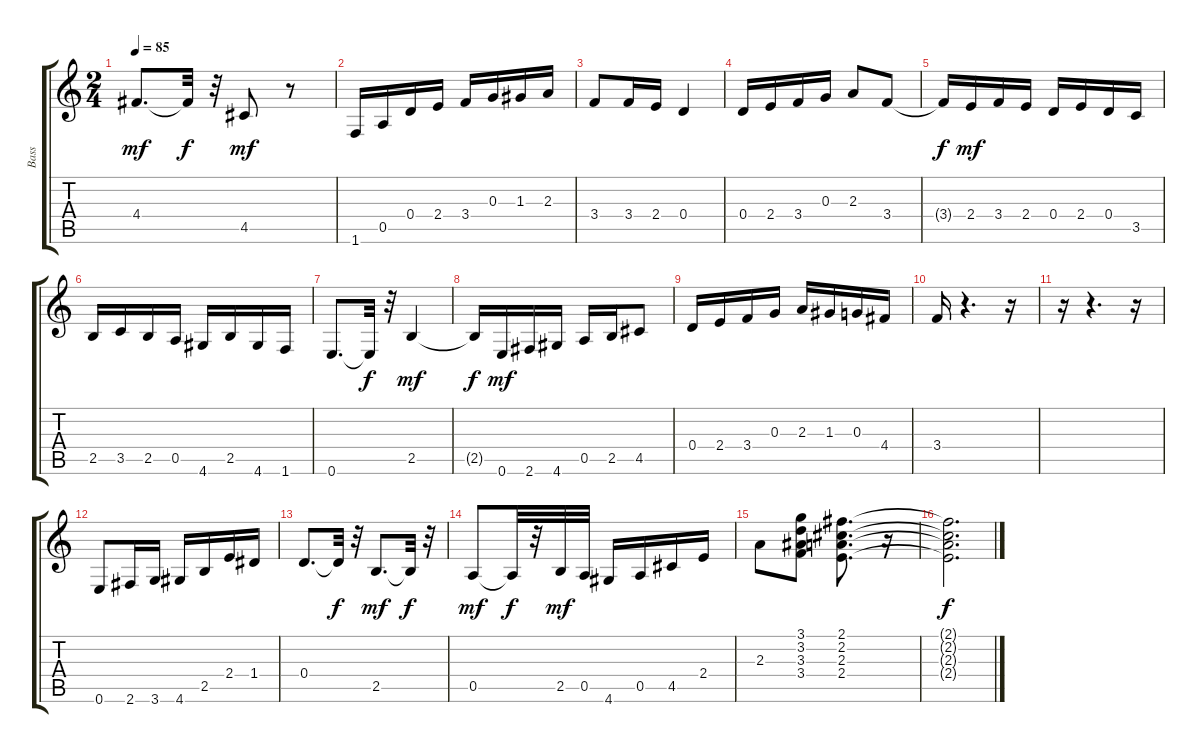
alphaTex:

\track ("Bass" "Bass") {instrument acousticbass}
\staff {score tabs}
\tuning (E4 B3 G3 D3 A2 E2) {hide}
\ts (2 4)
\tempo 85
\clef g2
\ks c
4.4.8{d dy mf} 4.4{t}.32{dy f} r.32 4.5.8{dy mf} r.8 |
1.6.16 0.5.16 0.4.16 2.4.16 3.4.16 0.3.16 1.3.16 2.3.16 |
3.4.8 3.4.16 2.4.16 0.4.4 |
0.4.16 2.4.16 3.4.16 0.3.16 2.3.8 3.4.8 |
3.4{t}.16{dy f} 2.4.16{dy mf} 3.4.16 2.4.16 0.4.16 2.4.16 0.4.16 3.5.16 |
2.5.16 3.5.16 2.5.16 0.5.16 4.6.16 2.5.16 4.6.16 1.6.16 |
0.6.8{d} 0.6{t}.32{dy f} r.32 2.5.4{dy mf} |
2.5{t}.16{dy f} 0.6.16{dy mf} 2.6.16 4.6.16 0.5.16 2.5.16 4.5.8 |
0.4.16 2.4.16 3.4.16 0.3.16 2.3.16 1.3.16 0.3.16 4.4.16 |
3.4.16 r.4{d} r.16 |
r.16 r.4{d} r.16 |
0.6.8 2.6.16 3.6.16 4.6.16 2.5.16 2.4.16 1.4.16 |
0.4.8{d} 0.4{t}.32{dy f} r.32 2.5.8{d dy mf} 2.5{t}.32{dy f} r.32 |
0.5.8{dy mf} 0.5{t}.32{dy f} r.32 2.5.32{dy mf} 0.5.32 4.6.16 0.5.16 4.5.16 2.4.16 |
2.3.8 (3.1 3.2 3.3 3.4).8 (2.1 2.2 2.3 2.4).8{d} r.16 |
(2.1{t} 2.2{t} 2.3{t} 2.4{t}).2{d dy f}
